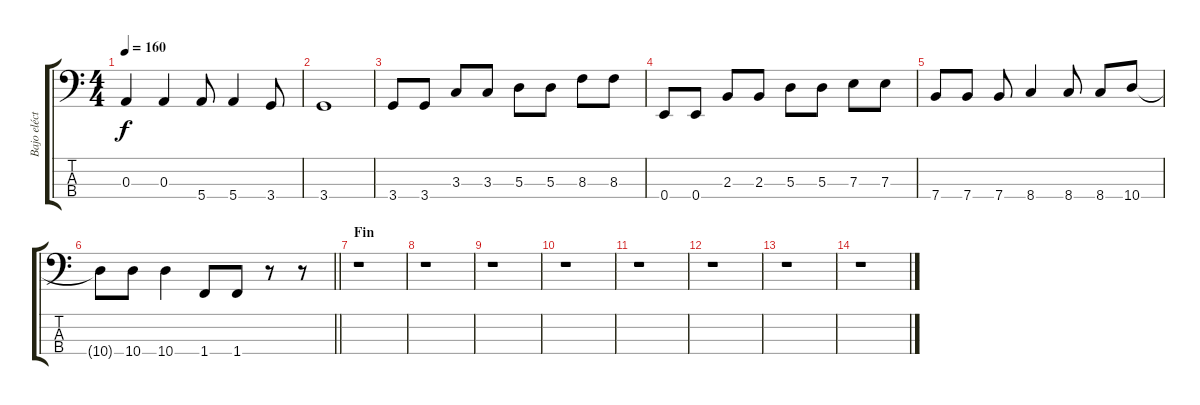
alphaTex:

\track ("Bajo eléctrico" "Bajo eléct") {instrument electricbassfinger}
\staff {score tabs}
\tuning (G2 D2 A1 E1) {hide}
\ts (4 4)
\tempo 160
\clef f4
\ks c
0.3.4{dy f} 0.3.4 5.4.8 5.4.4 3.4.8 |
3.4.1 |
3.4.8 3.4.8 3.3.8 3.3.8 5.3.8 5.3.8 8.3.8 8.3.8 |
0.4.8 0.4.8 2.3.8 2.3.8 5.3.8 5.3.8 7.3.8 7.3.8 |
7.4.8 7.4.8 7.4.8 8.4.4 8.4.8 8.4.8 10.4.8 |
\barLineRight lightlight
10.4{t}.8 10.4.8 10.4.4 1.4.8 1.4.8 r.8 r.8 |
\section ("" "Fin")
r.1 |
r.1 |
r.1 |
r.1 |
r.1 |
r.1 |
r.1 |
r.1
